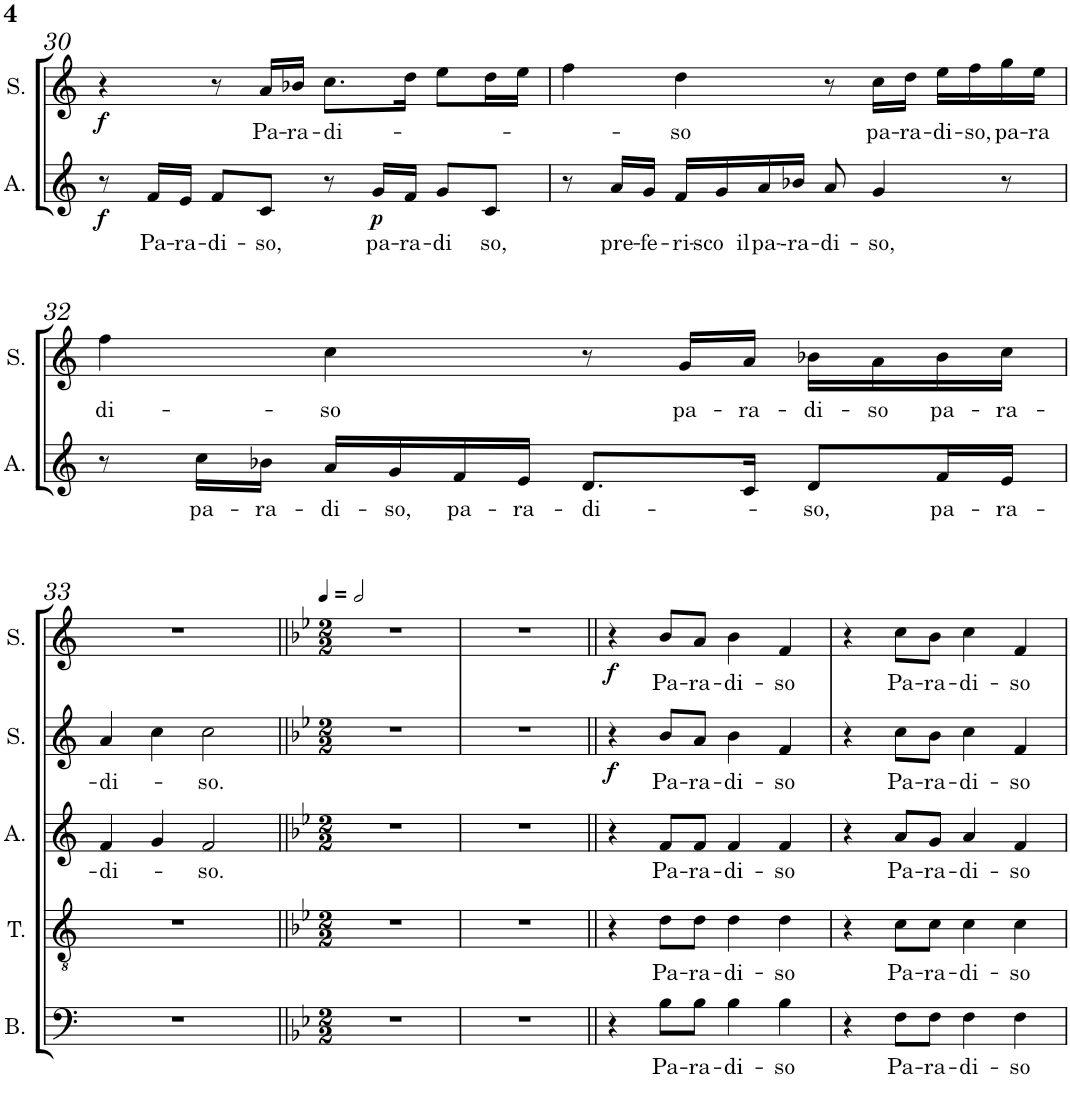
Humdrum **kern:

**kern	**text	**kern	**text	**kern	**text	**dynam	**kern	**text	**dynam	**kern	**text	**dynam
*part5	*part5	*part4	*part4	*part3	*part3	*part3	*part2	*part2	*part2	*part1	*part1	*part1
*staff5	*staff5	*staff4	*staff4	*staff3	*staff3	*staff3	*staff2	*staff2	*staff2	*staff1	*staff1	*staff1
*I"Basso	*	*I"Tenore	*	*I"Contralto	*	*	*I"Soprano	*	*	*I"Soprano	*	*
*I'B.	*	*I'T.	*	*	*	*	*I'S.	*	*	*I'S.	*	*
!!LO:PB:g=z
*clefF4	*	*clefGv2	*	*clefG2	*	*	*clefG2	*	*	*clefG2	*	*
*k[]	*	*k[]	*	*k[]	*	*	*k[]	*	*	*k[]	*	*
*M4/4	*	*M4/4	*	*M4/4	*	*	*M4/4	*	*	*M4/4	*	*
=30	=30	=30	=30	=30	=30	=30	=30	=30	=30	=30	=30	=30
!	!	!	!	!	!	!LO:DY:b	!	!	!LO:DY:b	!	!	!
1r	.	1r	.	8r	.	f	4r	.	f	1r	.	.
!	!	!	!	!	!LO:LY:b	!	!	!	!	!	!	!
.	.	.	.	16f/LL	Pa-	.	.	.	.	.	.	.
!	!	!	!	!	!LO:LY:b	!	!	!	!	!	!	!
.	.	.	.	16e/JJ	-ra-	.	.	.	.	.	.	.
!	!	!	!	!	!LO:LY:b	!	!	!	!	!	!	!
.	.	.	.	8f/L	-di-	.	8r	.	.	.	.	.
!	!	!	!	!	!LO:LY:b	!	!	!LO:LY:b	!	!	!	!
.	.	.	.	8c/J	-so,	.	16a/LL	Pa-	.	.	.	.
!	!	!	!	!	!	!	!	!LO:LY:b	!	!	!	!
.	.	.	.	.	.	.	16b-X/JJ	-ra-	.	.	.	.
!	!	!	!	!	!	!	!	!LO:LY:b	!	!	!	!
.	.	.	.	8r	.	.	8.cc\L	-di-	.	.	.	.
!	!	!	!	!	!LO:LY:b	!LO:DY:b	!	!	!	!	!	!
.	.	.	.	16g/LL	pa-	p	.	.	.	.	.	.
!	!	!	!	!	!LO:LY:b	!	!	!	!	!	!	!
.	.	.	.	16f/JJ	-ra-	.	16dd\Jk	.	.	.	.	.
!	!	!	!	!	!LO:LY:b	!	!	!	!	!	!	!
.	.	.	.	8g/L	-di	.	8ee\L	.	.	.	.	.
!	!	!	!	!	!LO:LY:b	!	!	!	!	!	!	!
.	.	.	.	8c/J	so,	.	16dd\L	.	.	.	.	.
.	.	.	.	.	.	.	16ee\JJ	.	.	.	.	.
=31	=31	=31	=31	=31	=31	=31	=31	=31	=31	=31	=31	=31
1r	.	1r	.	8r	.	.	4ff\	.	.	1r	.	.
!	!	!	!	!	!LO:LY:b	!	!	!	!	!	!	!
.	.	.	.	16a/LL	pre-	.	.	.	.	.	.	.
!	!	!	!	!	!LO:LY:b	!	!	!	!	!	!	!
.	.	.	.	16g/JJ	-fe-	.	.	.	.	.	.	.
!	!	!	!	!	!LO:LY:b	!	!	!LO:LY:b	!	!	!	!
.	.	.	.	16f/LL	-ri-	.	4dd\	-so	.	.	.	.
!	!	!	!	!	!LO:LY:b	!	!	!	!	!	!	!
.	.	.	.	16g/	-sco il	.	.	.	.	.	.	.
!	!	!	!	!	!LO:LY:b	!	!	!	!	!	!	!
.	.	.	.	16a/	pa-	.	.	.	.	.	.	.
!	!	!	!	!	!LO:LY:b	!	!	!	!	!	!	!
.	.	.	.	16b-X/JJ	--ra-	.	.	.	.	.	.	.
!	!	!	!	!	!LO:LY:b	!	!	!	!	!	!	!
.	.	.	.	8a/	-di-	.	8r	.	.	.	.	.
!	!	!	!	!	!LO:LY:b	!	!	!LO:LY:b	!	!	!	!
.	.	.	.	4g/	-so,	.	16cc\LL	pa-	.	.	.	.
!	!	!	!	!	!	!	!	!LO:LY:b	!	!	!	!
.	.	.	.	.	.	.	16dd\JJ	-ra-	.	.	.	.
!	!	!	!	!	!	!	!	!LO:LY:b	!	!	!	!
.	.	.	.	.	.	.	16ee\LL	-di-	.	.	.	.
!	!	!	!	!	!	!	!	!LO:LY:b	!	!	!	!
.	.	.	.	.	.	.	16ff\	-so,	.	.	.	.
!	!	!	!	!	!	!	!	!LO:LY:b	!	!	!	!
.	.	.	.	8r	.	.	16gg\	pa-	.	.	.	.
!	!	!	!	!	!	!	!	!LO:LY:b	!	!	!	!
.	.	.	.	.	.	.	16ee\JJ	-ra	.	.	.	.
!!LO:LB:g=z
=32	=32	=32	=32	=32	=32	=32	=32	=32	=32	=32	=32	=32
!	!	!	!	!	!	!	!	!LO:LY:b	!	!	!	!
1r	.	1r	.	8r	.	.	4ff\	di-	.	1r	.	.
!	!	!	!	!	!LO:LY:b	!	!	!	!	!	!	!
.	.	.	.	16cc\LL	pa-	.	.	.	.	.	.	.
!	!	!	!	!	!LO:LY:b	!	!	!	!	!	!	!
.	.	.	.	16b-X\JJ	-ra-	.	.	.	.	.	.	.
!	!	!	!	!	!LO:LY:b	!	!	!LO:LY:b	!	!	!	!
.	.	.	.	16a/LL	-di-	.	4cc\	-so	.	.	.	.
!	!	!	!	!	!LO:LY:b	!	!	!	!	!	!	!
.	.	.	.	16g/	-so,	.	.	.	.	.	.	.
!	!	!	!	!	!LO:LY:b	!	!	!	!	!	!	!
.	.	.	.	16f/	pa-	.	.	.	.	.	.	.
!	!	!	!	!	!LO:LY:b	!	!	!	!	!	!	!
.	.	.	.	16e/JJ	-ra-	.	.	.	.	.	.	.
!	!	!	!	!	!LO:LY:b	!	!	!	!	!	!	!
.	.	.	.	8.d/L	-di-	.	8r	.	.	.	.	.
!	!	!	!	!	!	!	!	!LO:LY:b	!	!	!	!
.	.	.	.	.	.	.	16g/LL	pa-	.	.	.	.
!	!	!	!	!	!	!	!	!LO:LY:b	!	!	!	!
.	.	.	.	16c/Jk	.	.	16a/JJ	-ra-	.	.	.	.
!	!	!	!	!	!LO:LY:b	!	!	!LO:LY:b	!	!	!	!
.	.	.	.	8d/L	-so,	.	16b-X\LL	-di-	.	.	.	.
!	!	!	!	!	!	!	!	!LO:LY:b	!	!	!	!
.	.	.	.	.	.	.	16a\	-so	.	.	.	.
!	!	!	!	!	!LO:LY:b	!	!	!LO:LY:b	!	!	!	!
.	.	.	.	16f/L	pa-	.	16b-\	pa-	.	.	.	.
!	!	!	!	!	!LO:LY:b	!	!	!LO:LY:b	!	!	!	!
.	.	.	.	16e/JJ	-ra-	.	16cc\JJ	-ra-	.	.	.	.
!!LO:LB:g=z
=33	=33	=33	=33	=33	=33	=33	=33	=33	=33	=33	=33	=33
*clefF4	*	*clefGv2	*	*	*	*	*	*	*	*	*	*
!	!	!	!	!	!LO:LY:b	!	!	!LO:LY:b	!	!	!	!
1r	.	1r	.	4f/	di-	.	4a/	-di-	.	1r	.	.
.	.	.	.	4g/	.	.	4cc\	.	.	.	.	.
!	!	!	!	!	!LO:LY:b	!	!	!LO:LY:b	!	!	!	!
.	.	.	.	2f/	-so.	.	2cc\	-so.	.	.	.	.
=34||	=34||	=34||	=34||	=34||	=34||	=34||	=34||	=34||	=34||	=34||	=34||	=34||
*k[b-e-]	*	*k[b-e-]	*	*k[b-e-]	*	*	*k[b-e-]	*	*	*k[b-e-]	*	*
*M2/2	*	*M2/2	*	*M2/2	*	*	*M2/2	*	*	*M2/2	*	*
1r	.	1r	.	1r	.	.	1r	.	.	1r	.	.
=35	=35	=35	=35	=35	=35	=35	=35	=35	=35	=35	=35	=35
1r	.	1r	.	1r	.	.	1r	.	.	1r	.	.
=36||	=36||	=36||	=36||	=36||	=36||	=36||	=36||	=36||	=36||	=36||	=36||	=36||
!	!	!	!	!	!	!	!	!	!LO:DY:b	!	!	!LO:DY:b
4r	.	4r	.	4r	.	.	4r	.	f	4r	.	f
!	!LO:LY:b	!	!LO:LY:b	!	!LO:LY:b	!	!	!LO:LY:b	!	!	!LO:LY:b	!
8B-\L	Pa-	8d\L	Pa-	8f/L	Pa-	.	8b-/L	Pa-	.	8b-/L	Pa-	.
!	!LO:LY:b	!	!LO:LY:b	!	!LO:LY:b	!	!	!LO:LY:b	!	!	!LO:LY:b	!
8B-\J	-ra-	8d\J	-ra-	8f/J	-ra-	.	8a/J	-ra-	.	8a/J	-ra-	.
!	!LO:LY:b	!	!LO:LY:b	!	!LO:LY:b	!	!	!LO:LY:b	!	!	!LO:LY:b	!
4B-\	-di-	4d\	-di-	4f/	-di-	.	4b-\	-di-	.	4b-\	-di-	.
!	!LO:LY:b	!	!LO:LY:b	!	!LO:LY:b	!	!	!LO:LY:b	!	!	!LO:LY:b	!
4B-\	-so	4d\	-so	4f/	-so	.	4f/	-so	.	4f/	-so	.
=37	=37	=37	=37	=37	=37	=37	=37	=37	=37	=37	=37	=37
4r	.	4r	.	4r	.	.	4r	.	.	4r	.	.
!	!LO:LY:b	!	!LO:LY:b	!	!LO:LY:b	!	!	!LO:LY:b	!	!	!LO:LY:b	!
8F\L	Pa-	8c\L	Pa-	8a/L	Pa-	.	8cc\L	Pa-	.	8cc\L	Pa-	.
!	!LO:LY:b	!	!LO:LY:b	!	!LO:LY:b	!	!	!LO:LY:b	!	!	!LO:LY:b	!
8F\J	-ra-	8c\J	-ra-	8g/J	-ra-	.	8b-\J	-ra-	.	8b-\J	-ra-	.
!	!LO:LY:b	!	!LO:LY:b	!	!LO:LY:b	!	!	!LO:LY:b	!	!	!LO:LY:b	!
4F\	-di-	4c\	-di-	4a/	-di-	.	4cc\	-di-	.	4cc\	-di-	.
!	!LO:LY:b	!	!LO:LY:b	!	!LO:LY:b	!	!	!LO:LY:b	!	!	!LO:LY:b	!
4F\	-so	4c\	-so	4f/	-so	.	4f/	-so	.	4f/	-so	.
=	=	=	=	=	=	=	=	=	=	=	=	=
*-	*-	*-	*-	*-	*-	*-	*-	*-	*-	*-	*-	*-
